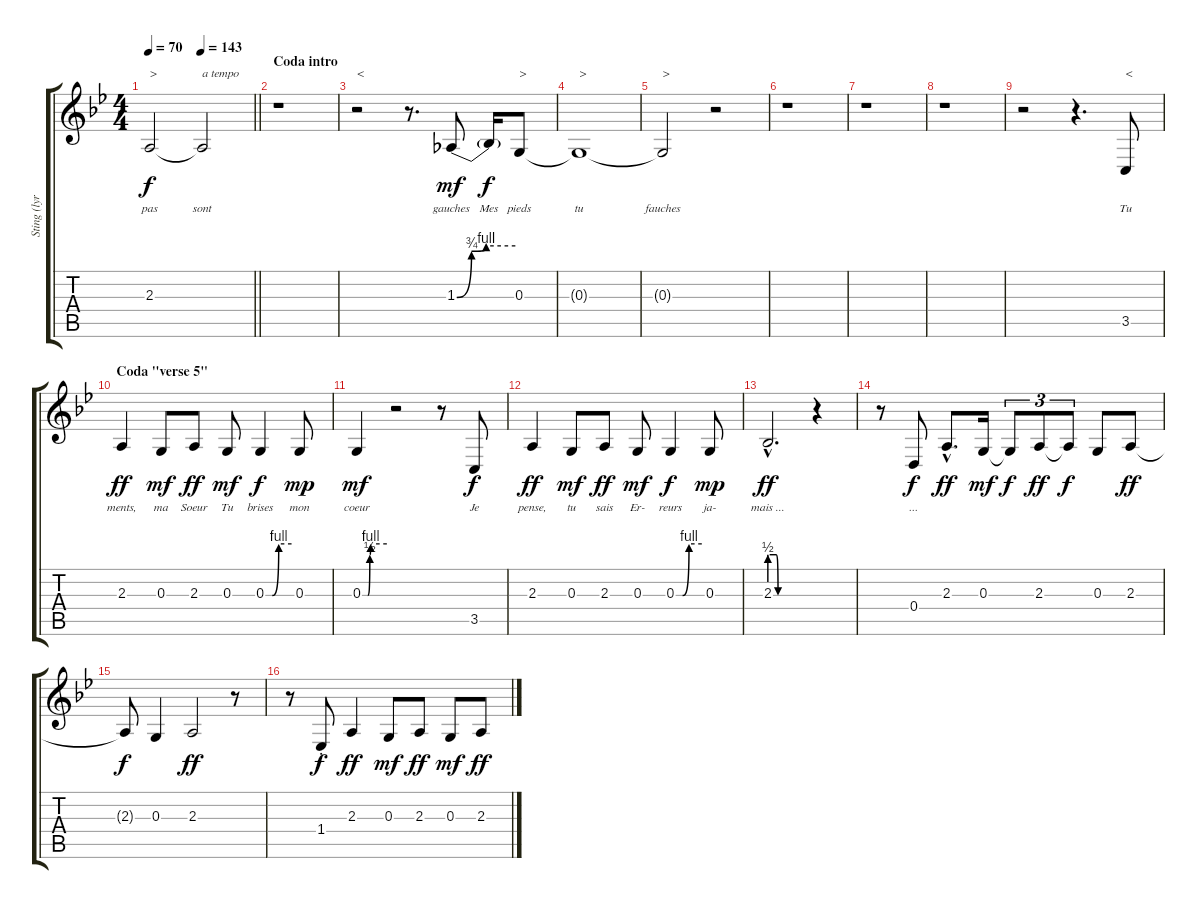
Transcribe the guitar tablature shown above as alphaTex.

\track ("Sting (lyrics)" "Sting (lyr") {instrument bassoon}
\staff {score tabs}
\tuning (E4 B3 G3 D3 A2 E2) {hide}
\ts (4 4)
\tempo 70
\tempo (143 0.5)
\clef g2
\barLineRight lightlight
\ks gminor
2.3{t}.2{txt ">" lyrics (0 "") lyrics (1 "pas") lyrics (2 "") lyrics (3 "") lyrics (4 "") dy f volume 7} 2.3{t}.2{txt "a tempo" lyrics (0 "") lyrics (1 "sont") lyrics (2 "") lyrics (3 "") lyrics (4 "")} |
\section ("" "Coda intro")
r.1 |
r.2{txt "<" volume 16} r.8{d} 1.3{be (custom 0 0 15 3 30 4 60 4)}.8{lyrics (0 "") lyrics (1 "gauches") lyrics (2 "") lyrics (3 "") lyrics (4 "") dy mf} 1.3{t}.16{lyrics (0 "") lyrics (1 "Mes") lyrics (2 "") lyrics (3 "") lyrics (4 "") dy f} 0.3.8{txt ">" lyrics (0 "") lyrics (1 "pieds") lyrics (2 "") lyrics (3 "") lyrics (4 "") volume 8} |
0.3{t}.1{txt ">" lyrics (0 "") lyrics (1 "tu") lyrics (2 "") lyrics (3 "") lyrics (4 "")} |
0.3{t}.2{txt ">" lyrics (0 "") lyrics (1 "fauches") lyrics (2 "") lyrics (3 "") lyrics (4 "")} r.2 |
r.1 |
r.1 |
r.1 |
r.2 r.4{d} 3.5.8{txt "<" lyrics (0 "") lyrics (1 "Tu") lyrics (2 "") lyrics (3 "") lyrics (4 "") volume 16} |
\section ("" "Coda \"verse 5\"")
2.3.4{lyrics (0 "") lyrics (1 "ments,") lyrics (2 "") lyrics (3 "") lyrics (4 "") dy ff} 0.3.8{lyrics (0 "") lyrics (1 "ma") lyrics (2 "") lyrics (3 "") lyrics (4 "") dy mf} 2.3.8{lyrics (0 "") lyrics (1 "Soeur") lyrics (2 "") lyrics (3 "") lyrics (4 "") dy ff} 0.3.8{lyrics (0 "") lyrics (1 "Tu") lyrics (2 "") lyrics (3 "") lyrics (4 "") dy mf} 0.3{be (custom 0 0 15 0 30 4 60 4)}.4{lyrics (0 "") lyrics (1 "brises") lyrics (2 "") lyrics (3 "") lyrics (4 "") dy f} 0.3.8{lyrics (0 "") lyrics (1 "mon") lyrics (2 "") lyrics (3 "") lyrics (4 "") dy mp} |
0.3{be (custom 0 0 13 0 18 2 20 4 60 4)}.4{lyrics (0 "") lyrics (1 "coeur") lyrics (2 "") lyrics (3 "") lyrics (4 "") dy mf} r.2 r.8 3.5.8{lyrics (0 "") lyrics (1 "Je") lyrics (2 "") lyrics (3 "") lyrics (4 "") dy f} |
2.3.4{lyrics (0 "") lyrics (1 "pense,") lyrics (2 "") lyrics (3 "") lyrics (4 "") dy ff} 0.3.8{lyrics (0 "") lyrics (1 "tu") lyrics (2 "") lyrics (3 "") lyrics (4 "") dy mf} 2.3.8{lyrics (0 "") lyrics (1 "sais") lyrics (2 "") lyrics (3 "") lyrics (4 "") dy ff} 0.3.8{lyrics (0 "") lyrics (1 "Er-") lyrics (2 "") lyrics (3 "") lyrics (4 "") dy mf} 0.3{be (custom 0 0 15 0 30 4 60 4)}.4{lyrics (0 "") lyrics (1 "reurs") lyrics (2 "") lyrics (3 "") lyrics (4 "") dy f} 0.3.8{lyrics (0 "") lyrics (1 "ja-") lyrics (2 "") lyrics (3 "") lyrics (4 "") dy mp} |
2.3{be (custom 0 2 10 2 13 0 60 0) hac}.2{d lyrics (0 "") lyrics (1 "mais ...") lyrics (2 "") lyrics (3 "") lyrics (4 "") dy ff} r.4 |
r.8 0.4.8{lyrics (0 "") lyrics (1 "...") lyrics (2 "") lyrics (3 "") lyrics (4 "") dy f} 2.3{hac}.8{d dy ff} 0.3.16{dy mf} 0.3{t}.8{tu (3 2) dy f} 2.3.8{tu (3 2) dy ff} 2.3{t}.8{tu (3 2) dy f} 0.3.8 2.3.8{dy ff} |
2.3{t}.8{dy f} 0.3.4 2.3.2{dy ff} r.8 |
r.8 1.4{st}.8{dy f} 2.3.4{dy ff} 0.3.8{dy mf} 2.3.8{dy ff} 0.3.8{dy mf} 2.3.8{dy ff}
